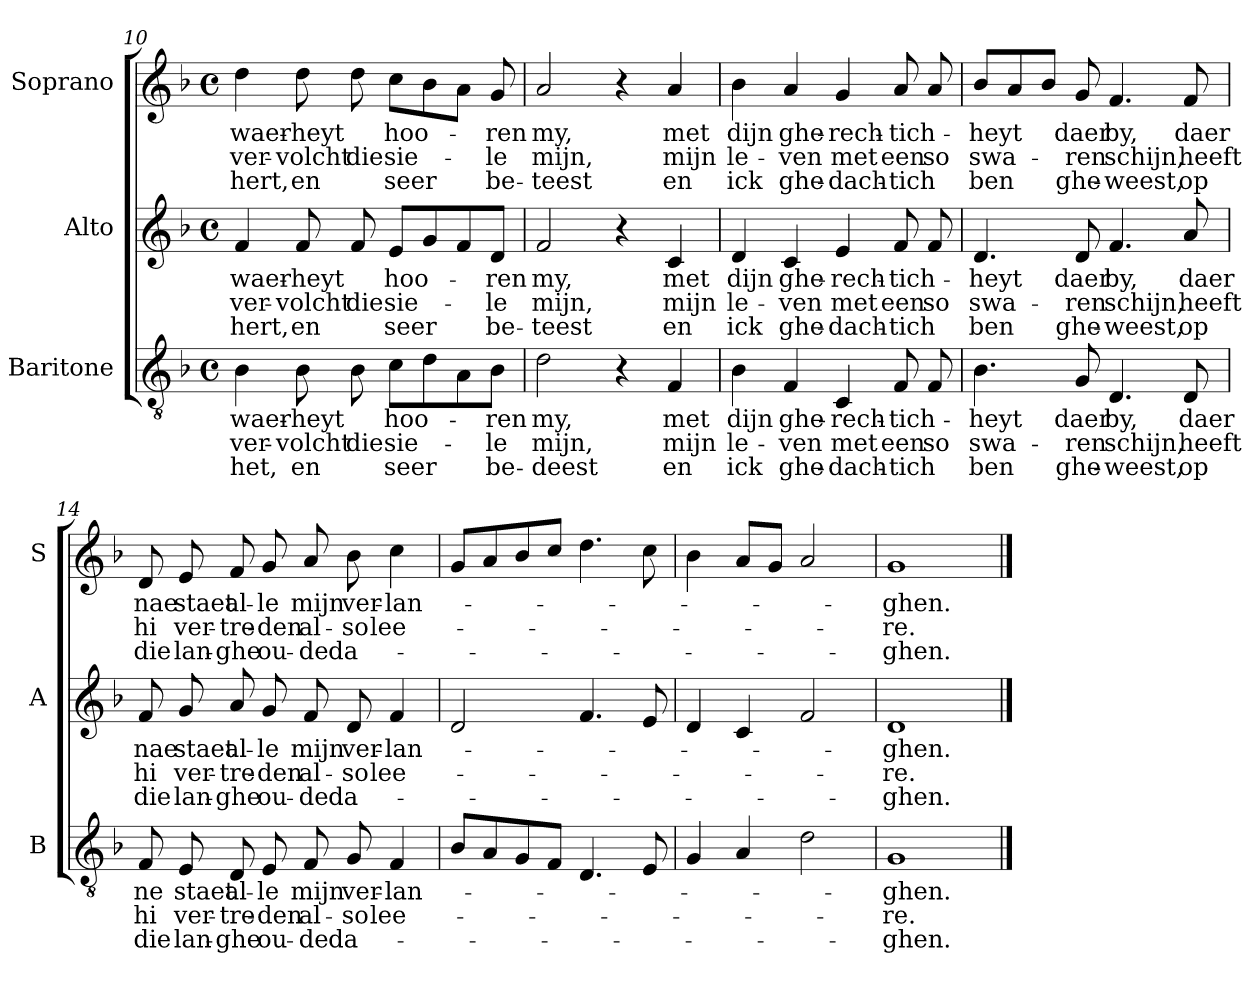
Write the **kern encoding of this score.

**kern	**text	**text	**text	**kern	**text	**text	**text	**kern	**text	**text	**text
*part3	*part3	*part3	*part3	*part2	*part2	*part2	*part2	*part1	*part1	*part1	*part1
*staff3	*staff3	*staff3	*staff3	*staff2	*staff2	*staff2	*staff2	*staff1	*staff1	*staff1	*staff1
*I"Baritone	*	*	*	*I"Alto	*	*	*	*I"Soprano	*	*	*
*I'B	*	*	*	*I'A	*	*	*	*I'S	*	*	*
!!LO:PB:g=z
*clefGv2	*	*	*	*clefG2	*	*	*	*clefG2	*	*	*
*k[b-]	*	*	*	*k[b-]	*	*	*	*k[b-]	*	*	*
*F:	*	*	*	*F:	*	*	*	*F:	*	*	*
*M4/4	*	*	*	*M4/4	*	*	*	*M4/4	*	*	*
*met(c)	*	*	*	*met(c)	*	*	*	*met(c)	*	*	*
=10	=10	=10	=10	=10	=10	=10	=10	=10	=10	=10	=10
!	!LO:LY:b	!LO:LY:b	!LO:LY:b	!	!LO:LY:b	!LO:LY:b	!LO:LY:b	!	!LO:LY:b	!LO:LY:b	!LO:LY:b
4B-\	waer-	ver-	het,	4f/	waer-	ver-	hert,	4dd\	waer-	ver-	hert,
!	!LO:LY:b	!LO:LY:b	!LO:LY:b	!	!LO:LY:b	!LO:LY:b	!LO:LY:b	!	!LO:LY:b	!LO:LY:b	!LO:LY:b
8B-\	-heyt	-volcht	en	8f/	-heyt	-volcht	en	8dd\	-heyt	-volcht	en
!	!	!LO:LY:b	!	!	!	!LO:LY:b	!	!	!	!LO:LY:b	!
8B-\	.	die	.	8f/	.	die	.	8dd\	.	die	.
!	!LO:LY:b	!LO:LY:b	!LO:LY:b	!	!LO:LY:b	!LO:LY:b	!LO:LY:b	!	!LO:LY:b	!LO:LY:b	!LO:LY:b
8c\L	hoo-	sie-	seer	8e/L	hoo-	sie-	seer	8cc\L	hoo-	sie-	seer
8d\	.	.	.	8g/	.	.	.	8b-\	.	.	.
8A\	.	.	.	8f/	.	.	.	8a\J	.	.	.
!	!LO:LY:b	!LO:LY:b	!LO:LY:b	!	!LO:LY:b	!LO:LY:b	!LO:LY:b	!	!LO:LY:b	!LO:LY:b	!LO:LY:b
8B-\J	-ren	-le	be-	8d/J	-ren	-le	be-	8g/	-ren	-le	be-
=11	=11	=11	=11	=11	=11	=11	=11	=11	=11	=11	=11
!	!LO:LY:b	!LO:LY:b	!LO:LY:b	!	!LO:LY:b	!LO:LY:b	!LO:LY:b	!	!LO:LY:b	!LO:LY:b	!LO:LY:b
2d\	my,	mijn,	-deest	2f/	my,	mijn,	-teest	2a/	my,	mijn,	-teest
4r	.	.	.	4r	.	.	.	4r	.	.	.
!	!LO:LY:b	!LO:LY:b	!LO:LY:b	!	!LO:LY:b	!LO:LY:b	!LO:LY:b	!	!LO:LY:b	!LO:LY:b	!LO:LY:b
4F/	met	mijn	en	4c/	met	mijn	en	4a/	met	mijn	en
=12	=12	=12	=12	=12	=12	=12	=12	=12	=12	=12	=12
!	!LO:LY:b	!LO:LY:b	!LO:LY:b	!	!LO:LY:b	!LO:LY:b	!LO:LY:b	!	!LO:LY:b	!LO:LY:b	!LO:LY:b
4B-\	dijn	le-	ick	4d/	dijn	le-	ick	4b-\	dijn	le-	ick
!	!LO:LY:b	!LO:LY:b	!LO:LY:b	!	!LO:LY:b	!LO:LY:b	!LO:LY:b	!	!LO:LY:b	!LO:LY:b	!LO:LY:b
4F/	ghe-	-ven	ghe-	4c/	ghe-	-ven	ghe-	4a/	ghe-	-ven	ghe-
!	!LO:LY:b	!LO:LY:b	!LO:LY:b	!	!LO:LY:b	!LO:LY:b	!LO:LY:b	!	!LO:LY:b	!LO:LY:b	!LO:LY:b
4C/	-rech-	met	-dach-	4e/	-rech-	met	-dach-	4g/	-rech-	met	-dach-
!	!LO:LY:b	!LO:LY:b	!LO:LY:b	!	!LO:LY:b	!LO:LY:b	!LO:LY:b	!	!LO:LY:b	!LO:LY:b	!LO:LY:b
8F/	-tich-	een	-tich	8f/	-tich-	een	-tich	8a/	-tich-	een	-tich
!	!	!LO:LY:b	!	!	!	!LO:LY:b	!	!	!	!LO:LY:b	!
8F/	.	so	.	8f/	.	so	.	8a/	.	so	.
=13	=13	=13	=13	=13	=13	=13	=13	=13	=13	=13	=13
!	!LO:LY:b	!LO:LY:b	!LO:LY:b	!	!LO:LY:b	!LO:LY:b	!LO:LY:b	!	!LO:LY:b	!LO:LY:b	!LO:LY:b
4.B-\	-heyt	swa-	ben	4.d/	-heyt	swa-	ben	8b-/L	-heyt	swa-	ben
.	.	.	.	.	.	.	.	8a/	.	.	.
.	.	.	.	.	.	.	.	8b-/J	.	.	.
!	!LO:LY:b	!LO:LY:b	!LO:LY:b	!	!LO:LY:b	!LO:LY:b	!LO:LY:b	!	!LO:LY:b	!LO:LY:b	!LO:LY:b
8G/	daer	-ren	ghe-	8d/	daer	-ren	ghe-	8g/	daer	-ren	ghe-
!	!LO:LY:b	!LO:LY:b	!LO:LY:b	!	!LO:LY:b	!LO:LY:b	!LO:LY:b	!	!LO:LY:b	!LO:LY:b	!LO:LY:b
4.D/	by,	schijn,	-weest,	4.f/	by,	schijn,	-weest,	4.f/	by,	schijn,	-weest,
!	!LO:LY:b	!LO:LY:b	!LO:LY:b	!	!LO:LY:b	!LO:LY:b	!LO:LY:b	!	!LO:LY:b	!LO:LY:b	!LO:LY:b
8D/	daer	heeft	op	8a/	daer	heeft	op	8f/	daer	heeft	op
!!LO:LB:g=z
=14	=14	=14	=14	=14	=14	=14	=14	=14	=14	=14	=14
!	!LO:LY:b	!LO:LY:b	!LO:LY:b	!	!LO:LY:b	!LO:LY:b	!LO:LY:b	!	!LO:LY:b	!LO:LY:b	!LO:LY:b
8F/	ne	hi	die	8f/	nae	hi	die	8d/	nae	hi	die
!	!LO:LY:b	!LO:LY:b	!LO:LY:b	!	!LO:LY:b	!LO:LY:b	!LO:LY:b	!	!LO:LY:b	!LO:LY:b	!LO:LY:b
8E/	staet	ver-	lan-	8g/	staet	ver-	lan-	8e/	staet	ver-	lan-
!	!LO:LY:b	!LO:LY:b	!LO:LY:b	!	!LO:LY:b	!LO:LY:b	!LO:LY:b	!	!LO:LY:b	!LO:LY:b	!LO:LY:b
8D/	al-	-tre-	-ghe	8a/	al-	-tre-	-ghe	8f/	al-	-tre-	-ghe
!	!LO:LY:b	!LO:LY:b	!LO:LY:b	!	!LO:LY:b	!LO:LY:b	!LO:LY:b	!	!LO:LY:b	!LO:LY:b	!LO:LY:b
8E/	-le	-den	ou-	8g/	-le	-den	ou-	8g/	-le	-den	ou-
!	!LO:LY:b	!LO:LY:b	!LO:LY:b	!	!LO:LY:b	!LO:LY:b	!LO:LY:b	!	!LO:LY:b	!LO:LY:b	!LO:LY:b
8F/	mijn	al-	-de	8f/	mijn	al-	-de	8a/	mijn	al-	-de
!	!LO:LY:b	!LO:LY:b	!LO:LY:b	!	!LO:LY:b	!LO:LY:b	!LO:LY:b	!	!LO:LY:b	!LO:LY:b	!LO:LY:b
8G/	ver-	-so	da-	8d/	ver-	-so	da-	8b-\	ver-	-so	da-
!	!LO:LY:b	!LO:LY:b	!	!	!LO:LY:b	!LO:LY:b	!	!	!LO:LY:b	!LO:LY:b	!
4F/	-lan-	lee-	.	4f/	-lan-	lee-	.	4cc\	-lan-	lee-	.
=15	=15	=15	=15	=15	=15	=15	=15	=15	=15	=15	=15
8B-/L	.	.	.	2d/	.	.	.	8g/L	.	.	.
8A/	.	.	.	.	.	.	.	8a/	.	.	.
8G/	.	.	.	.	.	.	.	8b-/	.	.	.
8F/J	.	.	.	.	.	.	.	8cc/J	.	.	.
4.D/	.	.	.	4.f/	.	.	.	4.dd\	.	.	.
8E/	.	.	.	8e/	.	.	.	8cc\	.	.	.
=16	=16	=16	=16	=16	=16	=16	=16	=16	=16	=16	=16
4G/	.	.	.	4d/	.	.	.	4b-\	.	.	.
4A/	.	.	.	4c/	.	.	.	8a/L	.	.	.
.	.	.	.	.	.	.	.	8g/J	.	.	.
2d\	.	.	.	2f/	.	.	.	2a/	.	.	.
=17	=17	=17	=17	=17	=17	=17	=17	=17	=17	=17	=17
!	!LO:LY:b	!LO:LY:b	!LO:LY:b	!	!LO:LY:b	!LO:LY:b	!LO:LY:b	!	!LO:LY:b	!LO:LY:b	!LO:LY:b
1G	-ghen.	-re.	-ghen.	1d	-ghen.	-re.	-ghen.	1g	-ghen.	-re.	-ghen.
==	==	==	==	==	==	==	==	==	==	==	==
*-	*-	*-	*-	*-	*-	*-	*-	*-	*-	*-	*-
